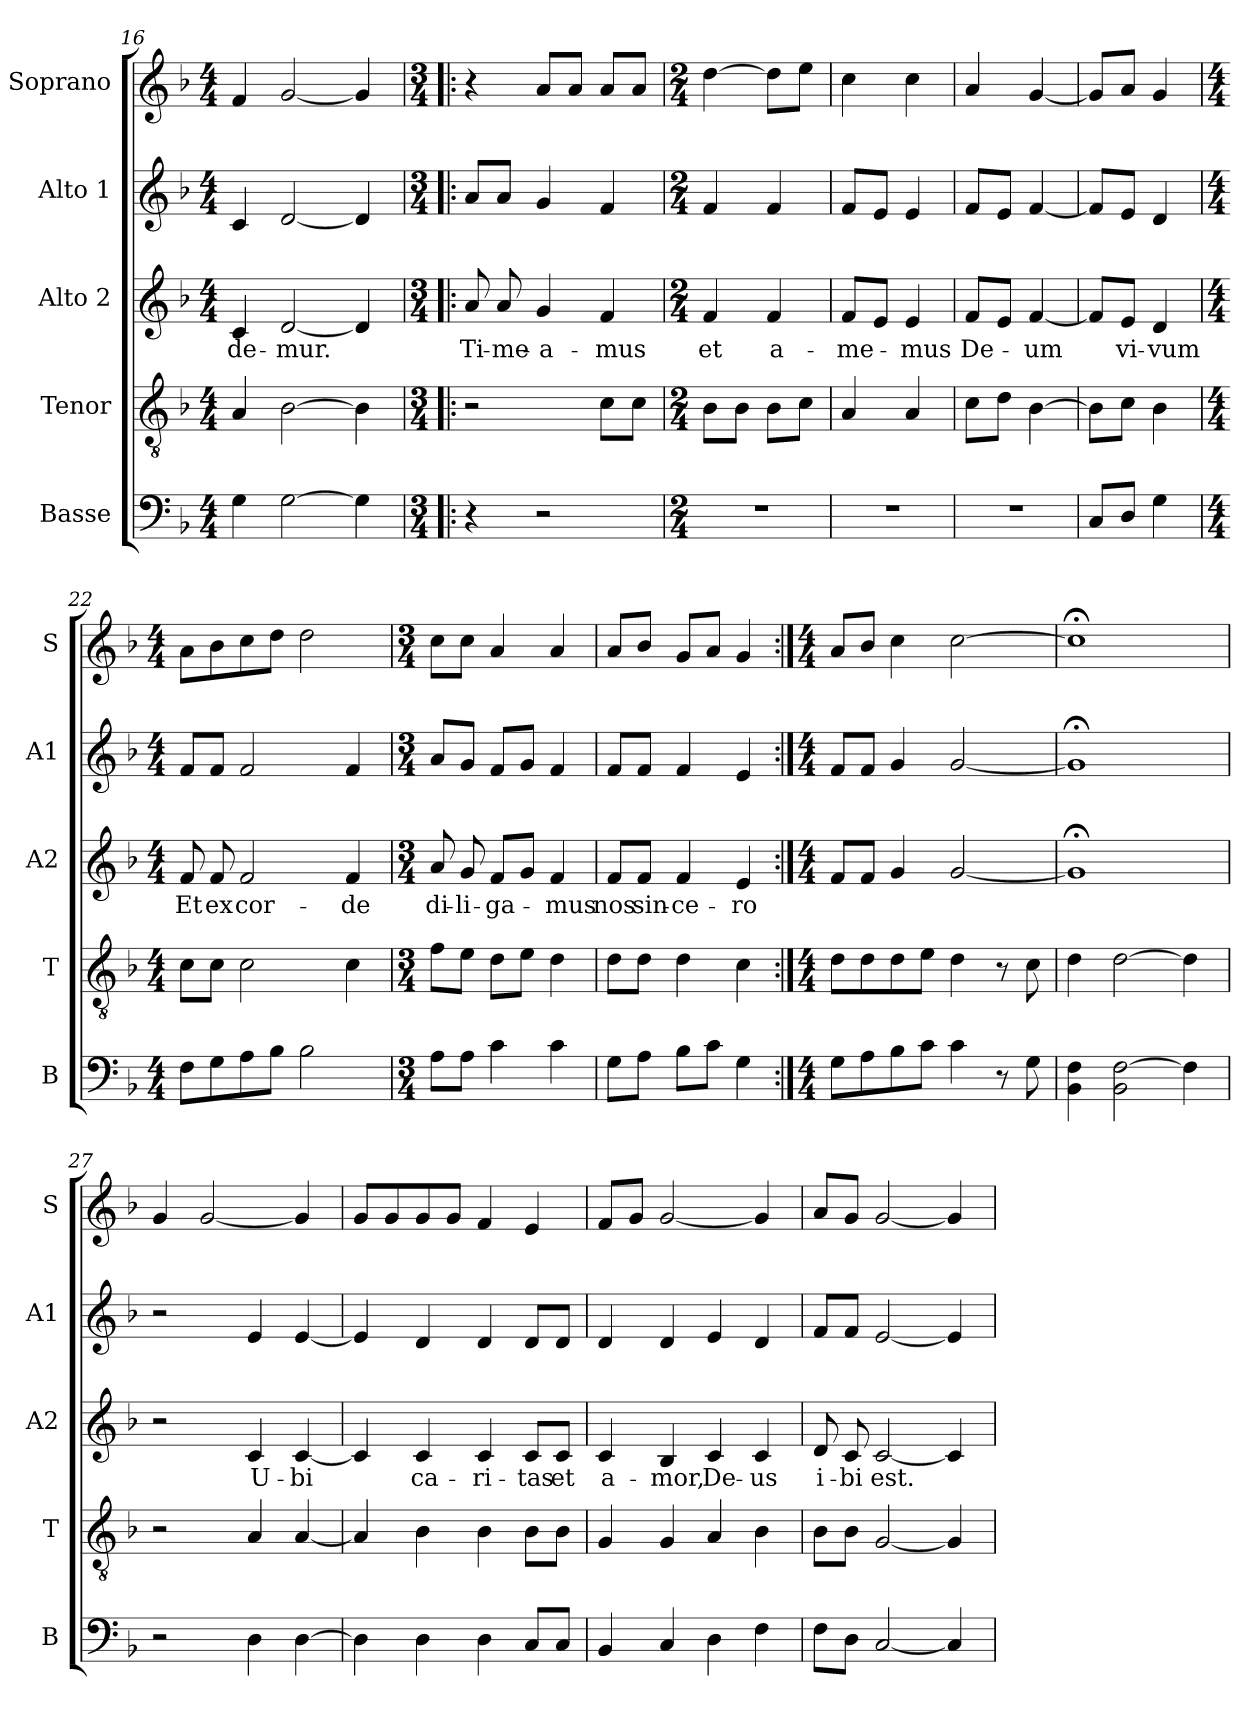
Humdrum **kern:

**kern	**kern	**kern	**text	**kern	**kern
*part5	*part4	*part3	*part3	*part2	*part1
*staff5	*staff4	*staff3	*staff3	*staff2	*staff1
*I"Basse	*I"Tenor	*I"Alto 2	*	*I"Alto 1	*I"Soprano
*I'B	*I'T	*I'A2	*	*I'A1	*I'S
!!LO:PB:g=z
*clefF4	*clefGv2	*clefG2	*	*clefG2	*clefG2
*k[b-]	*k[b-]	*k[b-]	*	*k[b-]	*k[b-]
*M4/4	*M4/4	*M4/4	*	*M4/4	*M4/4
=16	=16	=16	=16	=16	=16
!	!	!	!LO:LY:b	!	!
4G\	4A/	4c/	-de-	4c/	4f/
!	!	!	!LO:LY:b	!	!
[2G\	[2B-\	[2d/	-mur.	[2d/	[2g/
4G\]	4B-\]	4d/]	.	4d/]	4g/]
=17!|:	=17!|:	=17!|:	=17!|:	=17!|:	=17!|:
*M3/4	*M3/4	*M3/4	*	*M3/4	*M3/4
!	!	!	!LO:LY:b	!	!
4r	2r	8a/	Ti-	8a/L	4r
!	!	!	!LO:LY:b	!	!
.	.	8a/	-me-	8a/J	.
!	!	!	!LO:LY:b	!	!
2r	.	4g/	-a-	4g/	8a/L
.	.	.	.	.	8a/J
!	!	!	!LO:LY:b	!	!
.	8c\L	4f/	-mus	4f/	8a/L
.	8c\J	.	.	.	8a/J
=18	=18	=18	=18	=18	=18
*M2/4	*M2/4	*M2/4	*	*M2/4	*M2/4
!	!	!	!LO:LY:b	!	!
2r	8B-\L	4f/	et	4f/	[4dd\
.	8B-\J	.	.	.	.
!	!	!	!LO:LY:b	!	!
.	8B-\L	4f/	a-	4f/	8dd\L]
.	8c\J	.	.	.	8ee\J
=19	=19	=19	=19	=19	=19
!	!	!	!LO:LY:b	!	!
2r	4A/	8f/L	-me-	8f/L	4cc\
.	.	8e/J	.	8e/J	.
!	!	!	!LO:LY:b	!	!
.	4A/	4e/	-mus	4e/	4cc\
=20	=20	=20	=20	=20	=20
!	!	!	!LO:LY:b	!	!
2r	8c\L	8f/L	De-	8f/L	4a/
.	8d\J	8e/J	.	8e/J	.
!	!	!	!LO:LY:b	!	!
.	[4B-\	[4f/	-um	[4f/	[4g/
=21	=21	=21	=21	=21	=21
8C/L	8B-\L]	8f/L]	.	8f/L]	8g/L]
!	!	!	!LO:LY:b	!	!
8D/J	8c\J	8e/J	vi-	8e/J	8a/J
!	!	!	!LO:LY:b	!	!
4G\	4B-\	4d/	-vum	4d/	4g/
=22	=22	=22	=22	=22	=22
*M4/4	*M4/4	*M4/4	*	*M4/4	*M4/4
!	!	!	!LO:LY:b	!	!
8F\L	8c\L	8f/	Et	8f/L	8a\L
!	!	!	!LO:LY:b	!	!
8G\	8c\J	8f/	ex	8f/J	8b-\
!	!	!	!LO:LY:b	!	!
8A\	2c\	2f/	cor-	2f/	8cc\
8B-\J	.	.	.	.	8dd\J
2B-\	.	.	.	.	2dd\
!	!	!	!LO:LY:b	!	!
.	4c\	4f/	-de	4f/	.
=23	=23	=23	=23	=23	=23
*M3/4	*M3/4	*M3/4	*	*M3/4	*M3/4
!	!	!	!LO:LY:b	!	!
8A\L	8f\L	8a/	di-	8a/L	8cc\L
!	!	!	!LO:LY:b	!	!
8A\J	8e\J	8g/	-li-	8g/J	8cc\J
!	!	!	!LO:LY:b	!	!
4c\	8d\L	8f/L	-ga-	8f/L	4a/
.	8e\J	8g/J	.	8g/J	.
!	!	!	!LO:LY:b	!	!
4c\	4d\	4f/	-mus	4f/	4a/
!!LO:LB:g=z
=24	=24	=24	=24	=24	=24
!	!	!	!LO:LY:b	!	!
8G\L	8d\L	8f/L	nos	8f/L	8a/L
!	!	!	!LO:LY:b	!	!
8A\J	8d\J	8f/J	sin-	8f/J	8b-/J
!	!	!	!LO:LY:b	!	!
8B-\L	4d\	4f/	-ce-	4f/	8g/L
8c\J	.	.	.	.	8a/J
!	!	!	!LO:LY:b	!	!
4G\	4c\	4e/	-ro	4e/	4g/
=25:|!	=25:|!	=25:|!	=25:|!	=25:|!	=25:|!
*M4/4	*M4/4	*M4/4	*	*M4/4	*M4/4
8G\L	8d\L	8f/L	.	8f/L	8a/L
8A\	8d\	8f/J	.	8f/J	8b-/J
8B-\	8d\	4g/	.	4g/	4cc\
8c\J	8e\J	.	.	.	.
4c\	4d\	[2g/	.	[2g/	[2cc\
8r	8r	.	.	.	.
8G\	8c\	.	.	.	.
=26	=26	=26	=26	=26	=26
4BB-\ 4F\	4d\	1g;<]	.	1g;<]	1cc;<]
2BB-\ [2F\	[2d\	.	.	.	.
4F\]	4d\]	.	.	.	.
=27	=27	=27	=27	=27	=27
2r	2r	2r	.	2r	4g/
.	.	.	.	.	[2g/
!	!	!	!LO:LY:b	!	!
4D\	4A/	4c/	U-	4e/	.
!	!	!	!LO:LY:b	!	!
[4D\	[4A/	[4c/	-bi	[4e/	4g/]
=28	=28	=28	=28	=28	=28
4D\]	4A/]	4c/]	.	4e/]	8g/L
.	.	.	.	.	8g/
!	!	!	!LO:LY:b	!	!
4D\	4B-\	4c/	ca-	4d/	8g/
.	.	.	.	.	8g/J
!	!	!	!LO:LY:b	!	!
4D\	4B-\	4c/	-ri-	4d/	4f/
!	!	!	!LO:LY:b	!	!
8C/L	8B-\L	8c/L	-tas	8d/L	4e/
!	!	!	!LO:LY:b	!	!
8C/J	8B-\J	8c/J	et	8d/J	.
=29	=29	=29	=29	=29	=29
!	!	!	!LO:LY:b	!	!
4BB-/	4G/	4c/	a-	4d/	8f/L
.	.	.	.	.	8g/J
!	!	!	!LO:LY:b	!	!
4C/	4G/	4B-/	-mor,	4d/	[2g/
!	!	!	!LO:LY:b	!	!
4D\	4A/	4c/	De-	4e/	.
!	!	!	!LO:LY:b	!	!
4F\	4B-\	4c/	-us	4d/	4g/]
=30	=30	=30	=30	=30	=30
!	!	!	!LO:LY:b	!	!
8F\L	8B-\L	8d/	i-	8f/L	8a/L
!	!	!	!LO:LY:b	!	!
8D\J	8B-\J	8c/	-bi	8f/J	8g/J
!	!	!	!LO:LY:b	!	!
[2C/	[2G/	[2c/	est.	[2e/	[2g/
4C/]	4G/]	4c/]	.	4e/]	4g/]
=	=	=	=	=	=
*-	*-	*-	*-	*-	*-
